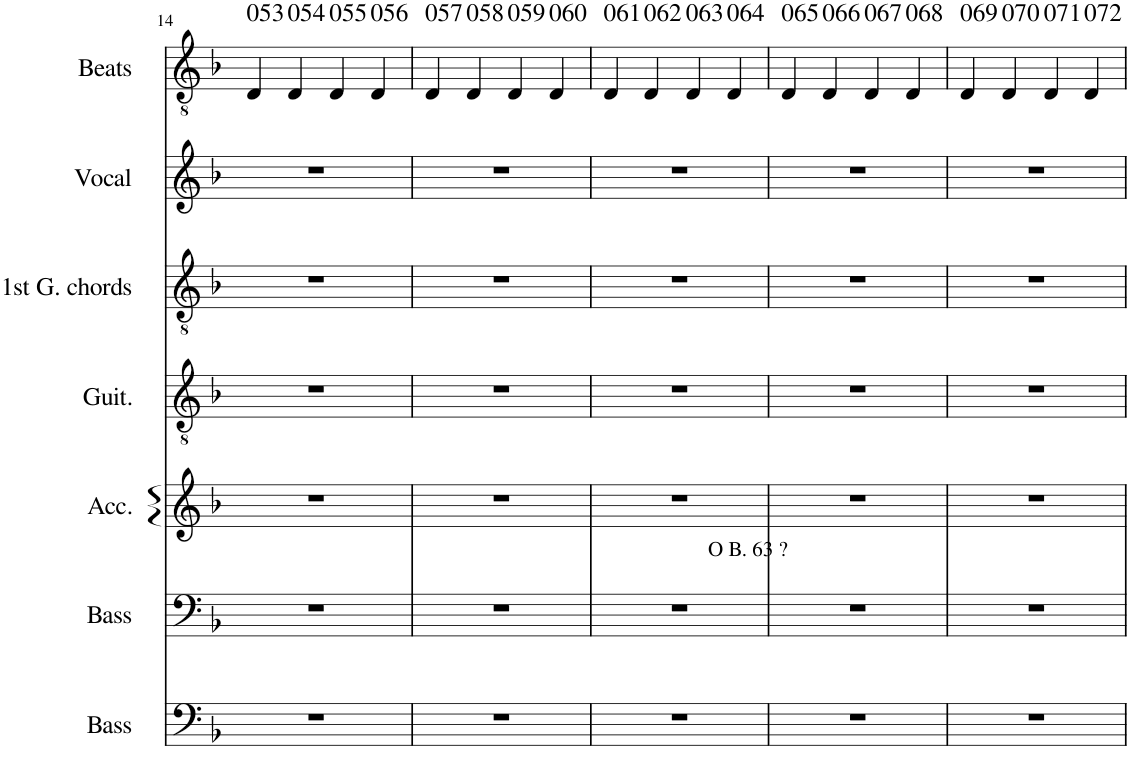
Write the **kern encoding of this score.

**kern	**kern	**kern	**kern	**kern	**kern	**kern	**harte
*part7	*part6	*part5	*part4	*part3	*part2	*part1	*part1
*staff7	*staff6	*staff5	*staff4	*staff3	*staff2	*staff1	*
*I"Roots	*I"Drop D	*I"Melodica	*I"2nd G. Riffs	*I"1st G. chords	*I"Vocal	*I"Beats	*
*	*	*	*	*I'1st G. chords	*I'Vocal	*I'Beats	*
!!LO:PB:g=z
*clefF4	*clefF4	*clefG2	*clefGv2	*clefGv2	*clefG2	*clefGv2	*
*Trd7c12	*Trd7c12	*	*	*	*	*	*
*k[b-]	*k[b-]	*k[b-]	*k[b-]	*k[b-]	*k[b-]	*k[b-]	*
*M4/4	*M4/4	*M4/4	*M4/4	*M4/4	*M4/4	*M4/4	*
=14	=14	=14	=14	=14	=14	=14	=14
!	!	!	!	!	!	!	!LO:H:kt=053
1r	1r	1r	1r	1r	1r	4D/	N
!	!	!	!	!	!	!	!LO:H:kt=054
.	.	.	.	.	.	4D/	N
!	!	!	!	!	!	!	!LO:H:kt=055
.	.	.	.	.	.	4D/	N
!	!	!	!	!	!	!	!LO:H:kt=056
.	.	.	.	.	.	4D/	N
=15	=15	=15	=15	=15	=15	=15	=15
!	!	!	!	!	!	!	!LO:H:kt=057
1r	1r	1r	1r	1r	1r	4D/	N
!	!	!	!	!	!	!	!LO:H:kt=058
.	.	.	.	.	.	4D/	N
!	!	!	!	!	!	!	!LO:H:kt=059
.	.	.	.	.	.	4D/	N
!	!	!	!	!	!	!	!LO:H:kt=060
.	.	.	.	.	.	4D/	N
=16	=16	=16	=16	=16	=16	=16	=16
!	!LO:TX:a:t=O B. 63 ?	!	!	!	!	!	!LO:H:kt=061
1r	1r	1r	1r	1r	1r	4D/	N
!	!	!	!	!	!	!	!LO:H:kt=062
.	.	.	.	.	.	4D/	N
!	!	!	!	!	!	!	!LO:H:kt=063
.	.	.	.	.	.	4D/	N
!	!	!	!	!	!	!	!LO:H:kt=064
.	.	.	.	.	.	4D/	N
=17	=17	=17	=17	=17	=17	=17	=17
!	!	!	!	!	!	!	!LO:H:kt=065
1r	1r	1r	1r	1r	1r	4D/	N
!	!	!	!	!	!	!	!LO:H:kt=066
.	.	.	.	.	.	4D/	N
!	!	!	!	!	!	!	!LO:H:kt=067
.	.	.	.	.	.	4D/	N
!	!	!	!	!	!	!	!LO:H:kt=068
.	.	.	.	.	.	4D/	N
=18	=18	=18	=18	=18	=18	=18	=18
!	!	!	!	!	!	!	!LO:H:kt=069
1r	1r	1r	1r	1r	1r	4D/	N
!	!	!	!	!	!	!	!LO:H:kt=070
.	.	.	.	.	.	4D/	N
!	!	!	!	!	!	!	!LO:H:kt=071
.	.	.	.	.	.	4D/	N
!	!	!	!	!	!	!	!LO:H:kt=072
.	.	.	.	.	.	4D/	N
=	=	=	=	=	=	=	=
*-	*-	*-	*-	*-	*-	*-	*-
